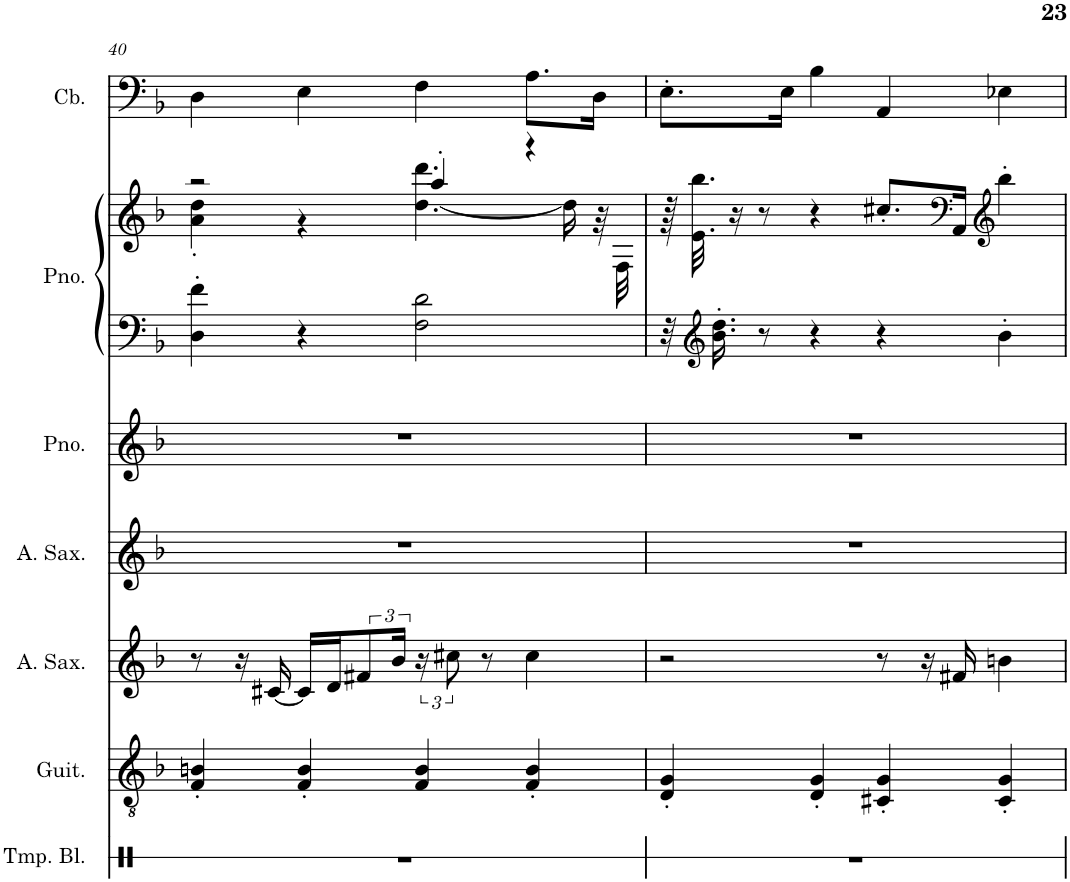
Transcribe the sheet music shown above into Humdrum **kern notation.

**kern	**kern	**kern	**kern	**kern	**kern	**kern	**kern
*part7	*part6	*part5	*part4	*part3	*part2	*part2	*part1
*staff8	*staff7	*staff6	*staff5	*staff4	*staff3	*staff2	*staff1
*I"Temple Blocks	*I"Classical Guitar, Guitar / Nylon guitar	*I"Alto Saxophone, 2nd Solo / Alto sax	*I"Alto Saxophone, 1st Solo / Alto sax	*I"Piano, Melody / Acoustic piano 1	*I"Piano, Piano / Acoustic paino 1	*	*I"Contrabass, Bass / Acoustic bass
*I'Tmp. Bl.	*I'Guit.	*I'A. Sax.	*I'A. Sax.	*I'Pno.	*I'Pno.	*	*I'Cb.
!!LO:PB:g=z
*clefX	*clefGv2	*clefG2	*clefG2	*clefG2	*clefG2	*clefF4	*clefF4
*	*	*Trd5c9	*Trd5c9	*	*	*	*Trd7c12
*k[]	*k[b-]	*k[b-]	*k[b-]	*k[b-]	*k[b-]	*k[b-]	*k[b-]
*M4/4	*M4/4	*M4/4	*M4/4	*M4/4	*M4/4	*M4/4	*M4/4
=40	=40	=40	=40	=40	=40	=40	=40
*	*	*	*	*	*	*^	*
1r	4F/' 4Bn/'	8r	1r	1r	4D\' 4f\'	2r	4a\' 4dd\'	4D\
.	.	16r	.	.	.	.	.	.
.	.	[16c#X/	.	.	.	.	.	.
.	4F/' 4B/'	16c#/LL]	.	.	4r	.	4r	4E\
.	.	16d/J	.	.	.	.	.	.
.	.	12f#X/	.	.	.	.	.	.
.	.	24b-/Jk	.	.	.	.	.	.
.	4F/ 4B/	24r	.	.	2F\ 2d\	4aa'/	[4.dd\ 4.ddd\	4F\
.	.	12cc#X\	.	.	.	.	.	.
.	.	8r	.	.	.	.	.	.
.	4F/' 4B/'	4cc#\	.	.	.	4r	.	8.A\L
.	.	.	.	.	.	.	16dd\]	.
.	.	.	.	.	.	.	32r	16D\Jk
.	.	.	.	.	.	.	32F\	.
*	*	*	*	*	*	*v	*v	*
=41	=41	=41	=41	=41	=41	=41	=41
1r	4D/' 4G/'	2r	1r	1r	32r	64r	8.E'\L
.	.	.	.	.	.	32.e\ 32.bb-\	.
*	*	*	*	*	*clefG2	*	*
.	.	.	.	.	16.b-\' 16.dd\'	.	.
.	.	.	.	.	.	16r	.
.	.	.	.	.	8r	8r	.
.	.	.	.	.	.	.	16E\Jk
.	4D/' 4G/'	.	.	.	4r	4r	4B-\
.	4C#X/' 4G/'	8r	.	.	4r	8.cc#X'/L	4AA/
.	.	16r	.	.	.	.	.
*	*	*	*	*	*	*clefF4	*
.	.	16f#X/	.	.	.	16AA/Jk	.
*	*	*	*	*	*	*clefG2	*
.	4C#/' 4G/'	4bn\	.	.	4b-'\	4bb-'\	4E-X\
=	=	=	=	=	=	=	=
*-	*-	*-	*-	*-	*-	*-	*-
